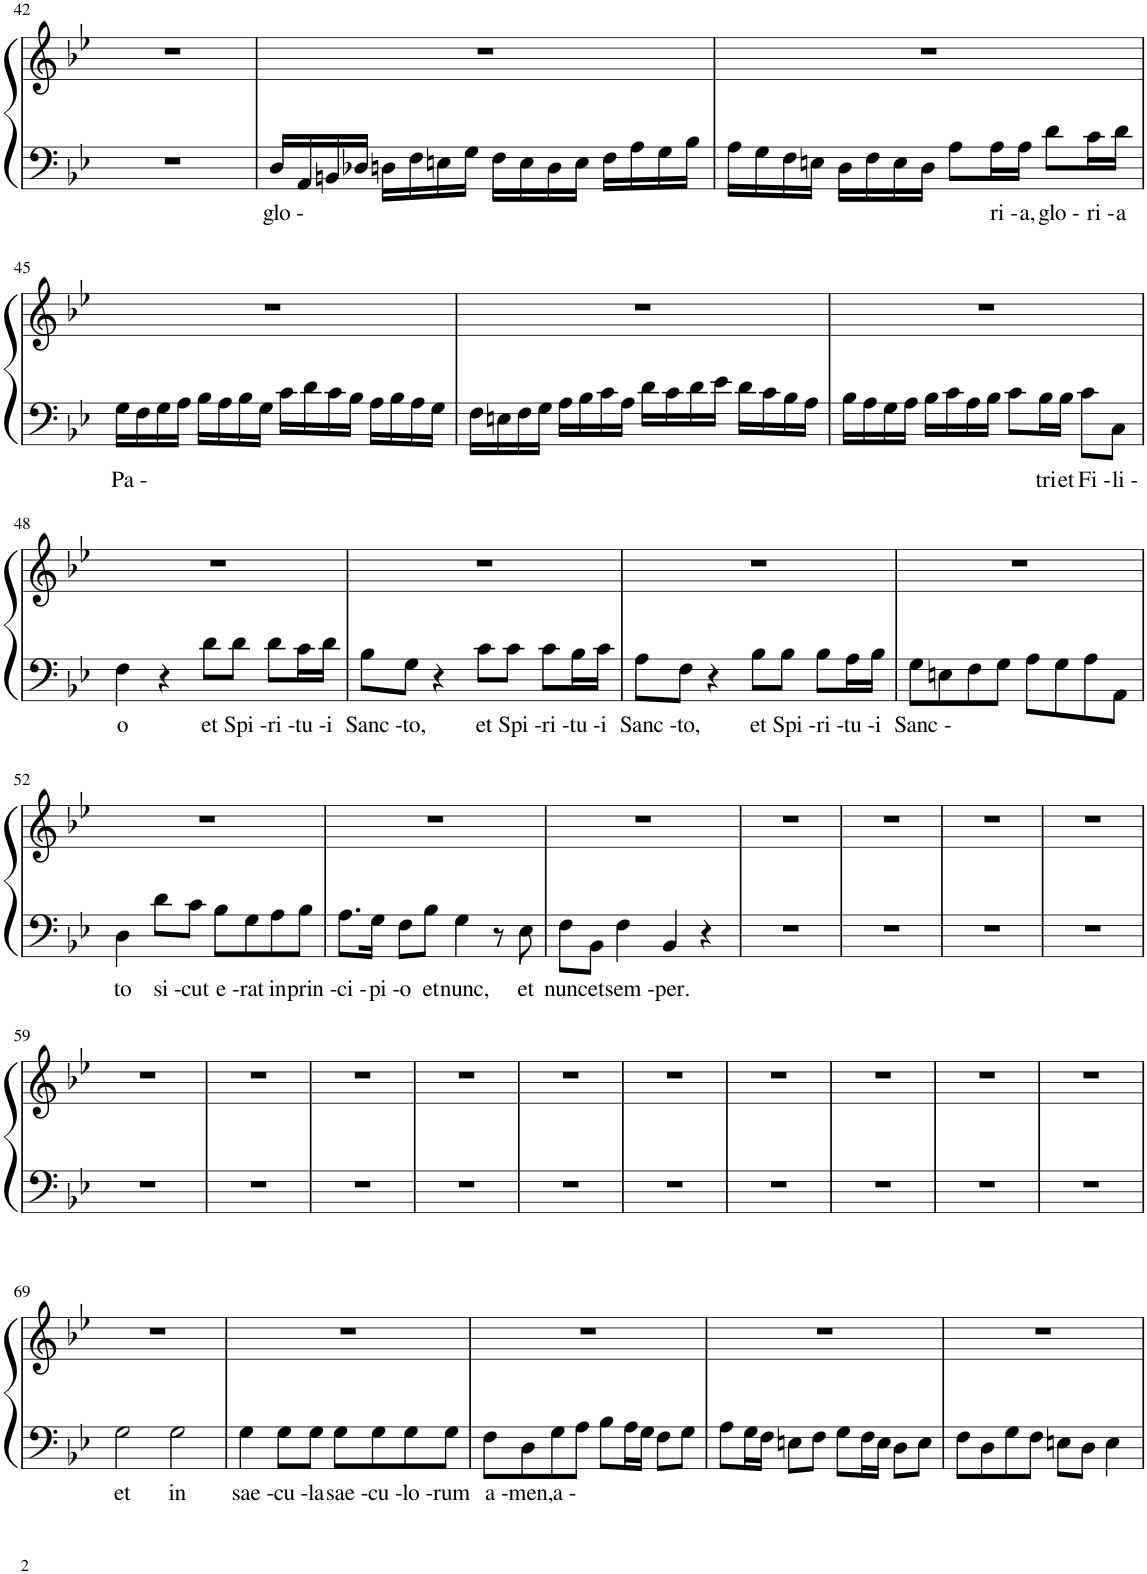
**kern	**text	**kern
*part1	*part1	*part1
*staff2	*staff2	*staff1
*I"Piano	*	*
*I'Pno.	*	*
!!LO:PB:g=z
*clefF4	*	*clefG2
*k[b-e-]	*	*k[b-e-]
*M4/4	*	*M4/4
*met(c)	*	*met(c)
=42	=42	=42
1r	.	1r
=43	=43	=43
!	!LO:LY:b	!
16D/LL	glo -	1r
16AA/	.	.
16BBn/	.	.
16D-X/JJ	.	.
16Dn\LL	.	.
16F\	.	.
16En\	.	.
16G\JJ	.	.
16F\LL	.	.
16E\	.	.
16D\	.	.
16E\JJ	.	.
16F\LL	.	.
16A\	.	.
16G\	.	.
16B-\JJ	.	.
=44	=44	=44
16A\LL	.	1r
16G\	.	.
16F\	.	.
16En\JJ	.	.
16D\LL	.	.
16F\	.	.
16E\	.	.
16D\JJ	.	.
8A\L	.	.
!	!LO:LY:b	!
16A\L	ri -	.
!	!LO:LY:b	!
16A\JJ	a,	.
!	!LO:LY:b	!
8d\L	glo -	.
!	!LO:LY:b	!
16c\L	ri -	.
!	!LO:LY:b	!
16d\JJ	a	.
!!LO:LB:g=z
=45	=45	=45
!	!LO:LY:b	!
16G\LL	Pa -	1r
16F\	.	.
16G\	.	.
16A\JJ	.	.
16B-\LL	.	.
16A\	.	.
16B-\	.	.
16G\JJ	.	.
16c\LL	.	.
16d\	.	.
16c\	.	.
16B-\JJ	.	.
16A\LL	.	.
16B-\	.	.
16A\	.	.
16G\JJ	.	.
=46	=46	=46
16F\LL	.	1r
16En\	.	.
16F\	.	.
16G\JJ	.	.
16A\LL	.	.
16B-\	.	.
16c\	.	.
16A\JJ	.	.
16d\LL	.	.
16c\	.	.
16d\	.	.
16e-\JJ	.	.
16d\LL	.	.
16c\	.	.
16B-\	.	.
16A\JJ	.	.
=47	=47	=47
16B-\LL	.	1r
16A\	.	.
16G\	.	.
16A\JJ	.	.
16B-\LL	.	.
16c\	.	.
16A\	.	.
16B-\JJ	.	.
8c\L	.	.
!	!LO:LY:b	!
16B-\L	tri	.
!	!LO:LY:b	!
16B-\JJ	et	.
!	!LO:LY:b	!
8c\L	Fi -	.
!	!LO:LY:b	!
8C\J	li -	.
!!LO:LB:g=z
=48	=48	=48
!	!LO:LY:b	!
4F\	o	1r
4r	.	.
!	!LO:LY:b	!
8d\L	et	.
!	!LO:LY:b	!
8d\J	Spi -	.
!	!LO:LY:b	!
8d\L	ri -	.
!	!LO:LY:b	!
16c\L	tu -	.
!	!LO:LY:b	!
16d\JJ	i	.
=49	=49	=49
!	!LO:LY:b	!
8B-\L	Sanc -	1r
!	!LO:LY:b	!
8G\J	to,	.
4r	.	.
!	!LO:LY:b	!
8c\L	et	.
!	!LO:LY:b	!
8c\J	Spi -	.
!	!LO:LY:b	!
8c\L	ri -	.
!	!LO:LY:b	!
16B-\L	tu -	.
!	!LO:LY:b	!
16c\JJ	i	.
=50	=50	=50
!	!LO:LY:b	!
8A\L	Sanc -	1r
!	!LO:LY:b	!
8F\J	to,	.
4r	.	.
!	!LO:LY:b	!
8B-\L	et	.
!	!LO:LY:b	!
8B-\J	Spi -	.
!	!LO:LY:b	!
8B-\L	ri -	.
!	!LO:LY:b	!
16A\L	tu -	.
!	!LO:LY:b	!
16B-\JJ	i	.
=51	=51	=51
!	!LO:LY:b	!
8G\L	Sanc -	1r
8En\	.	.
8F\	.	.
8G\J	.	.
8A\L	.	.
8G\	.	.
8A\	.	.
8AA\J	.	.
!!LO:LB:g=z
=52	=52	=52
!	!LO:LY:b	!
4D\	to	1r
!	!LO:LY:b	!
8d\L	si -	.
!	!LO:LY:b	!
8c\J	cut	.
!	!LO:LY:b	!
8B-\L	e -	.
!	!LO:LY:b	!
8G\	rat	.
!	!LO:LY:b	!
8A\	in	.
!	!LO:LY:b	!
8B-\J	prin -	.
=53	=53	=53
!	!LO:LY:b	!
8.A\L	ci -	1r
!	!LO:LY:b	!
16G\Jk	pi -	.
!	!LO:LY:b	!
8F\L	o	.
!	!LO:LY:b	!
8B-\J	et	.
!	!LO:LY:b	!
4G\	nunc,	.
8r	.	.
!	!LO:LY:b	!
8E-\	et	.
=54	=54	=54
!	!LO:LY:b	!
8F\L	nunc	1r
!	!LO:LY:b	!
8BB-\J	et	.
!	!LO:LY:b	!
4F\	sem -	.
!	!LO:LY:b	!
4BB-/	per.	.
4r	.	.
=55	=55	=55
1r	.	1r
=56	=56	=56
1r	.	1r
=57	=57	=57
1r	.	1r
=58	=58	=58
1r	.	1r
!!LO:LB:g=z
=59	=59	=59
1r	.	1r
=60	=60	=60
1r	.	1r
=61	=61	=61
1r	.	1r
=62	=62	=62
1r	.	1r
=63	=63	=63
1r	.	1r
=64	=64	=64
1r	.	1r
=65	=65	=65
1r	.	1r
=66	=66	=66
1r	.	1r
=67	=67	=67
1r	.	1r
=68	=68	=68
1r	.	1r
!!LO:LB:g=z
=69	=69	=69
!	!LO:LY:b	!
2G\	et	1r
!	!LO:LY:b	!
2G\	in	.
=70	=70	=70
!	!LO:LY:b	!
4G\	sae -	1r
!	!LO:LY:b	!
8G\L	cu -	.
!	!LO:LY:b	!
8G\J	la	.
!	!LO:LY:b	!
8G\L	sae -	.
!	!LO:LY:b	!
8G\	cu -	.
!	!LO:LY:b	!
8G\	lo -	.
!	!LO:LY:b	!
8G\J	rum	.
=71	=71	=71
!	!LO:LY:b	!
8F\L	a -	1r
!	!LO:LY:b	!
8D\	men,	.
!	!LO:LY:b	!
8G\	a -	.
8A\J	.	.
8B-\L	.	.
16A\L	.	.
16G\JJ	.	.
8F\L	.	.
8G\J	.	.
=72	=72	=72
8A\L	.	1r
16G\L	.	.
16F\JJ	.	.
8En\L	.	.
8F\J	.	.
8G\L	.	.
16F\L	.	.
16E\JJ	.	.
8D\L	.	.
8E\J	.	.
=73	=73	=73
8F\L	.	1r
8D\	.	.
8G\	.	.
8F\J	.	.
8En\L	.	.
8D\J	.	.
4E\	.	.
=	=	=
*-	*-	*-
